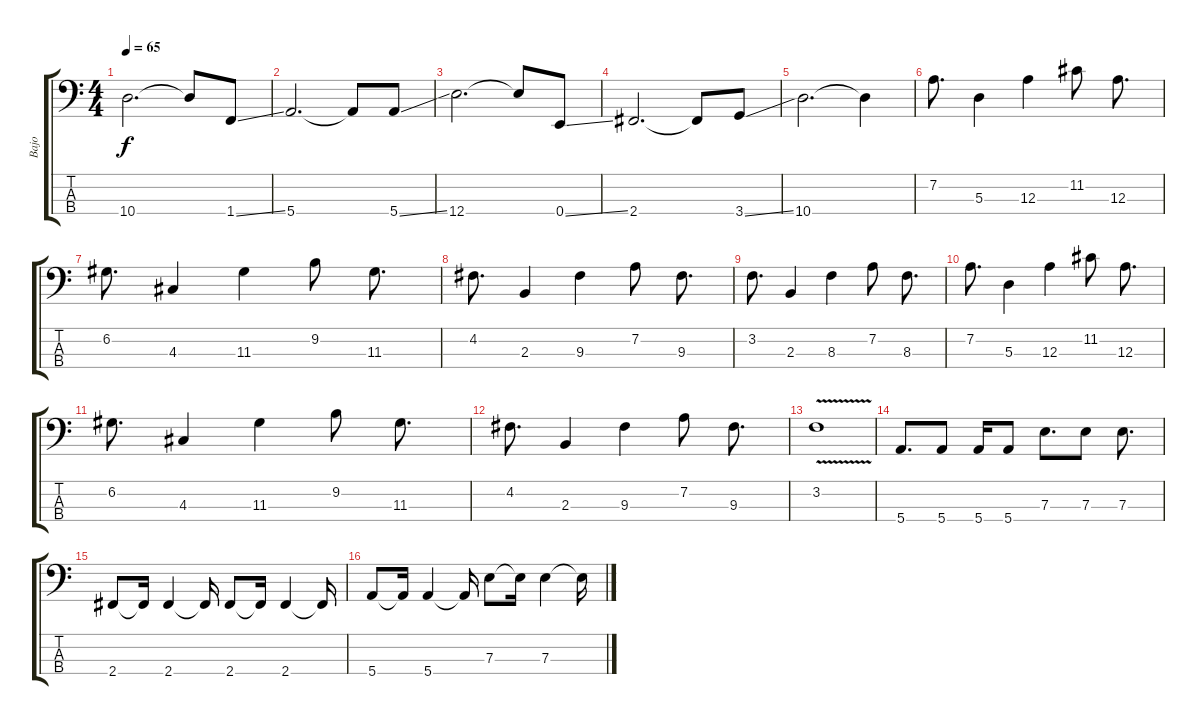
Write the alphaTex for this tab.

\track ("Bajo" "Bajo") {instrument electricbassfinger}
\staff {score tabs}
\tuning (G2 D2 A1 E1) {hide}
\ts (4 4)
\tempo 65
\clef f4
\ks c
10.4.2{d dy f} 10.4{t}.8 1.4{ss}.8 |
5.4.2{d} 5.4{t}.8 5.4{ss}.8 |
12.4.2{d} 12.4{t}.8 0.4{ss}.8 |
2.4.2{d} 2.4{t}.8 3.4{ss}.8 |
10.4.2{d} 10.4{t}.4 |
7.2.8{d} 5.3.4 12.3.4 11.2.8 12.3.8{d} |
6.2.8{d} 4.3.4 11.3.4 9.2.8 11.3.8{d} |
4.2.8{d} 2.3.4 9.3.4 7.2.8 9.3.8{d} |
3.2.8{d} 2.3.4 8.3.4 7.2.8 8.3.8{d} |
7.2.8{d} 5.3.4 12.3.4 11.2.8 12.3.8{d} |
6.2.8{d} 4.3.4 11.3.4 9.2.8 11.3.8{d} |
4.2.8{d} 2.3.4 9.3.4 7.2.8 9.3.8{d} |
3.2{v}.1 |
5.4.8{d} 5.4.8 5.4.16 5.4.8 7.3.8{d} 7.3.8 7.3.8{d} |
2.4.8 2.4{t}.16 2.4.4 2.4{t}.16 2.4.8 2.4{t}.16 2.4.4 2.4{t}.16 |
5.4.8 5.4{t}.16 5.4.4 5.4{t}.16 7.3.8 7.3{t}.16 7.3.4 7.3{t}.16
